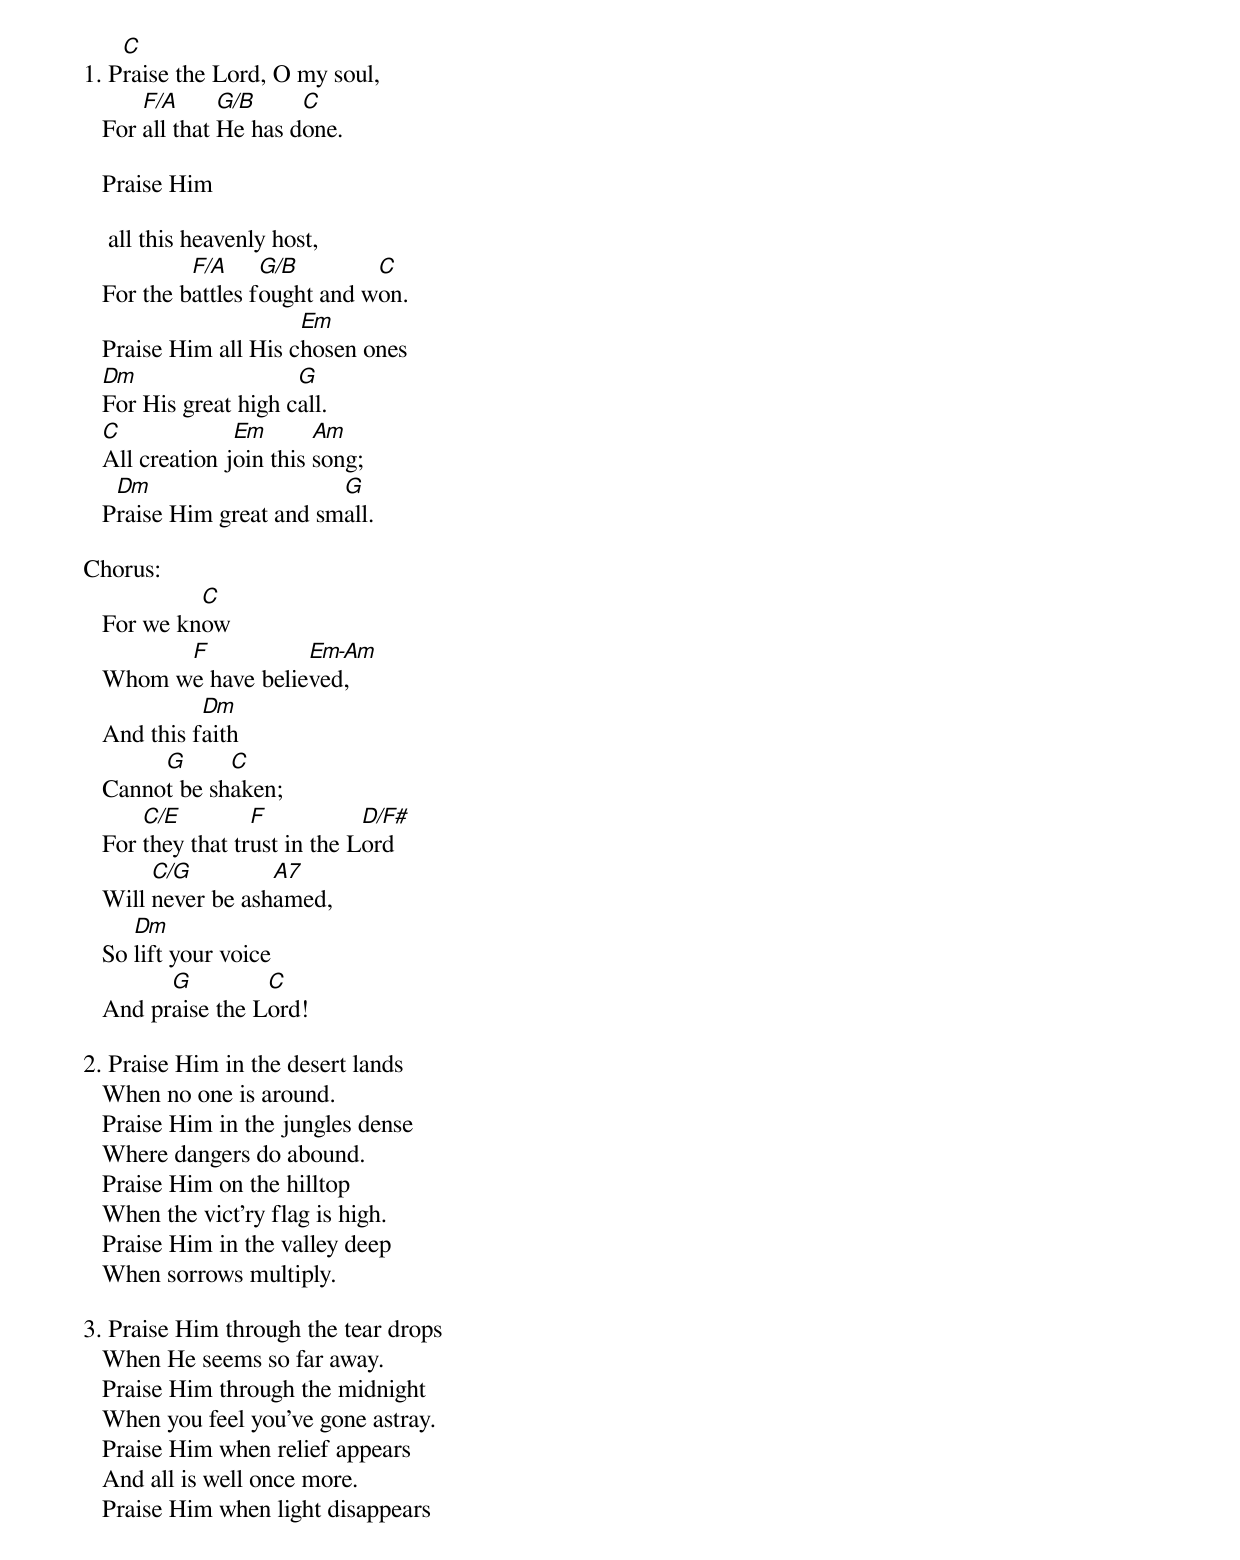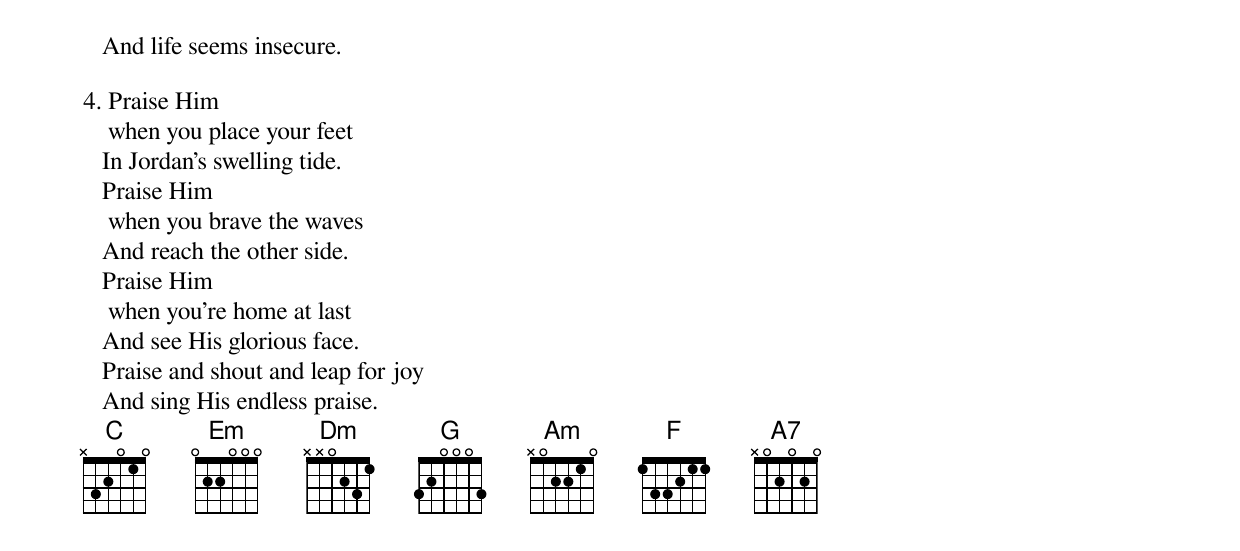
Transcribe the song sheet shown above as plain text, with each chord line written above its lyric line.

    C
1. Praise the Lord, O my soul,
       F/A      G/B     C
   For all that He has done.

   Praise Him

    all this heavenly host,
            F/A     G/B        C
   For the battles fought and won.
                       Em
   Praise Him all His chosen ones
   Dm                  G
   For His great high call.
   C             Em       Am
   All creation join this song;
    Dm                    G
   Praise Him great and small.

Chorus:
            C
   For we know
         F           Em-Am
   Whom we have believed,
             Dm
   And this faith
        G      C
   Cannot be shaken;
       C/E         F           D/F#
   For they that trust in the Lord
        C/G         A7
   Will never be ashamed,
      Dm
   So lift your voice
         G         C
   And praise the Lord!

2. Praise Him in the desert lands
   When no one is around.
   Praise Him in the jungles dense
   Where dangers do abound.
   Praise Him on the hilltop
   When the vict’ry flag is high.
   Praise Him in the valley deep
   When sorrows multiply.

3. Praise Him through the tear drops
   When He seems so far away.
   Praise Him through the midnight
   When you feel you’ve gone astray.
   Praise Him when relief appears
   And all is well once more.
   Praise Him when light disappears
   And life seems insecure.

4. Praise Him
    when you place your feet
   In Jordan’s swelling tide.
   Praise Him
    when you brave the waves
   And reach the other side.
   Praise Him
    when you’re home at last
   And see His glorious face.
   Praise and shout and leap for joy
   And sing His endless praise.
